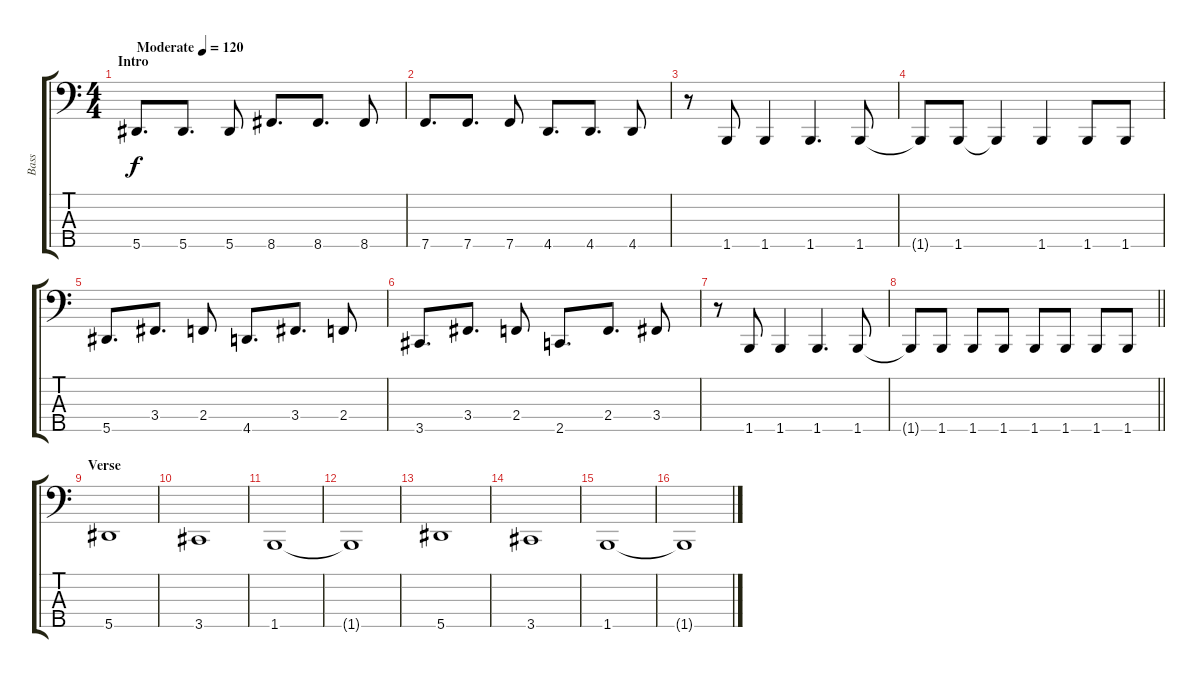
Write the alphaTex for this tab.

\track ("Bass" "Bass") {instrument electricbassfinger}
\staff {score tabs}
\tuning (Gb2 Db2 Ab1 Eb1 Bb0) {hide}
\ts (4 4)
\section ("" "Intro")
\tempo (120 "Moderate")
\clef f4
\ks c
5.5.8{d dy f instrument electricbassfinger} 5.5.8{d} 5.5.8 8.5.8{d} 8.5.8{d} 8.5.8 |
7.5.8{d} 7.5.8{d} 7.5.8 4.5.8{d} 4.5.8{d} 4.5.8 |
r.8 1.5.8 1.5.4 1.5.4{d} 1.5.8 |
1.5{t}.8 1.5.8 1.5{t}.4 1.5.4 1.5.8 1.5.8 |
5.5.8{d} 3.4.8{d} 2.4.8 4.5.8{d} 3.4.8{d} 2.4.8 |
3.5.8{d} 3.4.8{d} 2.4.8 2.5.8{d} 2.4.8{d} 3.4.8 |
r.8 1.5.8 1.5.4 1.5.4{d} 1.5.8 |
\barLineRight lightlight
1.5{t}.8 1.5.8 1.5.8 1.5.8 1.5.8 1.5.8 1.5.8 1.5.8 |
\section ("" "Verse")
5.5.1 |
3.5.1 |
1.5.1 |
1.5{t}.1 |
5.5.1 |
3.5.1 |
1.5.1 |
1.5{t}.1
